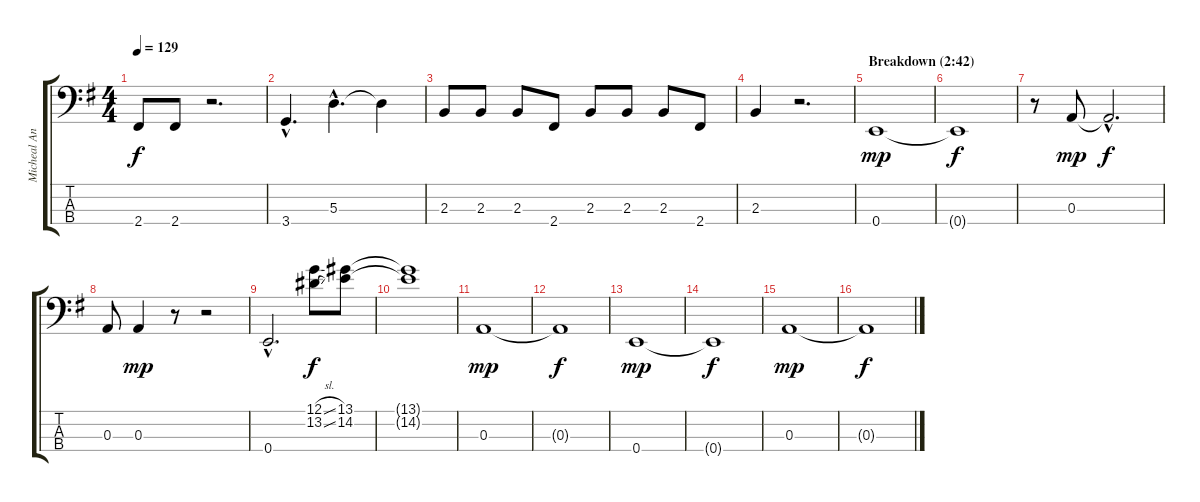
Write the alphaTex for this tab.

\track ("Micheal Anthony" "Micheal An") {instrument electricbasspick}
\staff {score tabs}
\tuning (G2 D2 A1 E1) {hide}
\ts (4 4)
\tempo 129
\clef f4
\ks eminor
2.4.8{dy f} 2.4.8 r.2{d} |
3.4{hac}.4{d} 5.3{hac}.4{d} 5.3{t}.4 |
2.3.8 2.3.8 2.3.8 2.4.8 2.3.8 2.3.8 2.3.8 2.4.8 |
2.3.4 r.2{d} |
\section ("" "Breakdown (2:42)")
0.4.1{dy mp} |
0.4{t}.1{dy f} |
r.8 0.3.8{dy mp} 0.3{hac t}.2{d dy f} |
0.3.8 0.3.4{dy mp} r.8 r.2 |
0.4{hac}.2{d} (12.1{sl} 13.2{sl}).8{dy f} (13.1 14.2).8 |
(13.1{t} 14.2{t}).1 |
0.3.1{dy mp} |
0.3{t}.1{dy f} |
0.4.1{dy mp} |
0.4{t}.1{dy f} |
0.3.1{dy mp} |
0.3{t}.1{dy f}
